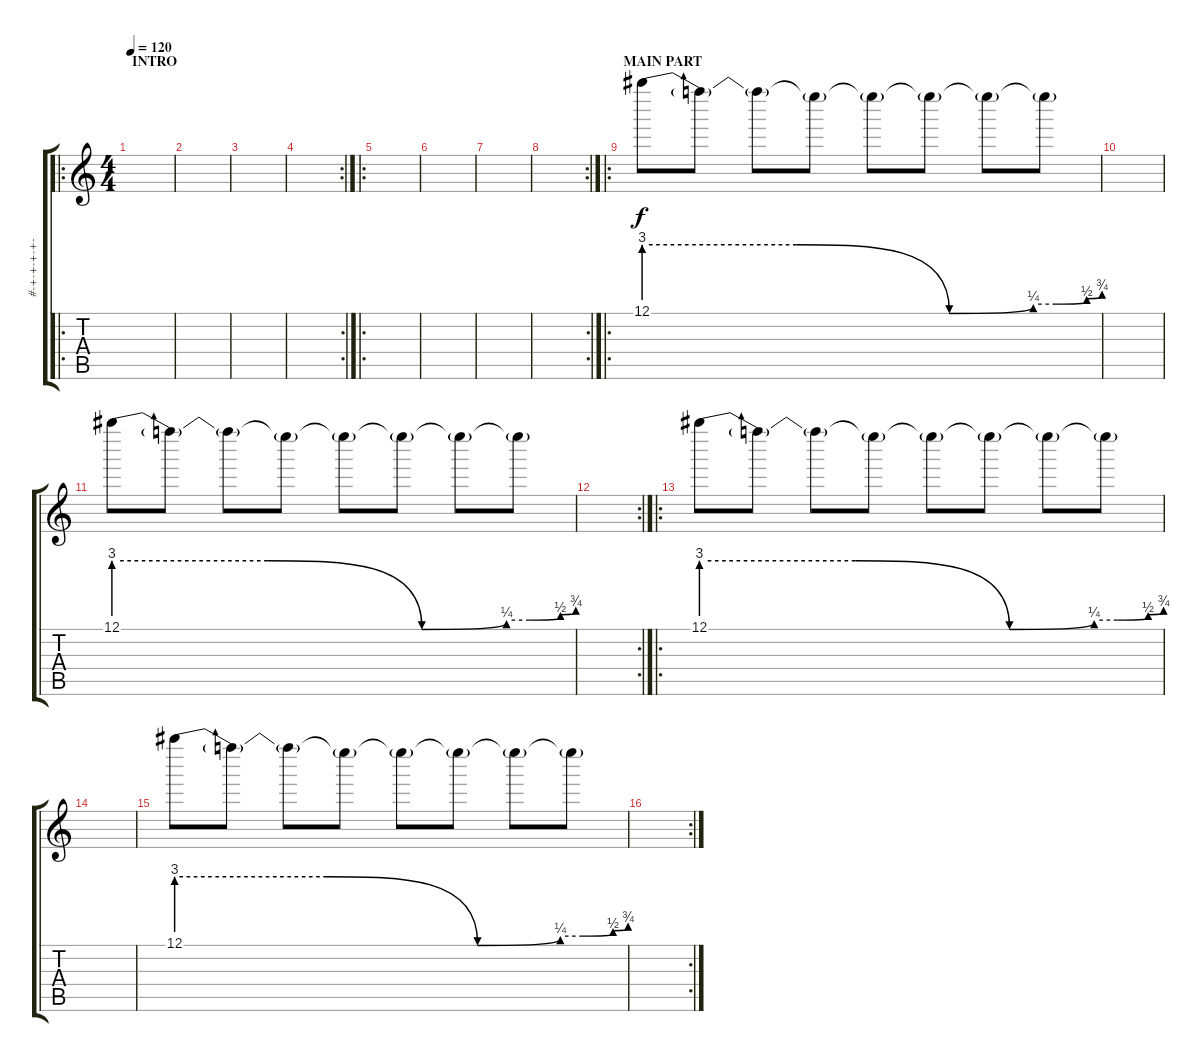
\track ("#-+-+-+-+-+-#" "#-+-+-+-+-") {instrument birdtweet}
\staff {score tabs}
\tuning (E6 B5 G5 D5 A4 E4) {hide}
\ro
\ts (4 4)
\section ("" "INTRO")
\tempo 120
\clef g2
\ks c
|
|
|
\rc 2
|
\ro
|
|
|
\rc 2
|
\ro
\section ("" "MAIN PART")
12.1{be (custom 0 12 20 12 40 0 51 1 54 1 58 2 60 3)}.8 12.1{t}.8 12.1{t}.8 12.1{t}.8 12.1{t}.8 12.1{t}.8 12.1{t}.8 12.1{t}.8 |
|
12.1{be (custom 0 12 20 12 40 0 51 1 54 1 58 2 60 3)}.8 12.1{t}.8 12.1{t}.8 12.1{t}.8 12.1{t}.8 12.1{t}.8 12.1{t}.8 12.1{t}.8 |
\rc 2
|
\ro
12.1{be (custom 0 12 20 12 40 0 51 1 54 1 58 2 60 3)}.8 12.1{t}.8 12.1{t}.8 12.1{t}.8 12.1{t}.8 12.1{t}.8 12.1{t}.8 12.1{t}.8 |
|
12.1{be (custom 0 12 20 12 40 0 51 1 54 1 58 2 60 3)}.8 12.1{t}.8 12.1{t}.8 12.1{t}.8 12.1{t}.8 12.1{t}.8 12.1{t}.8 12.1{t}.8 |
\rc 2
